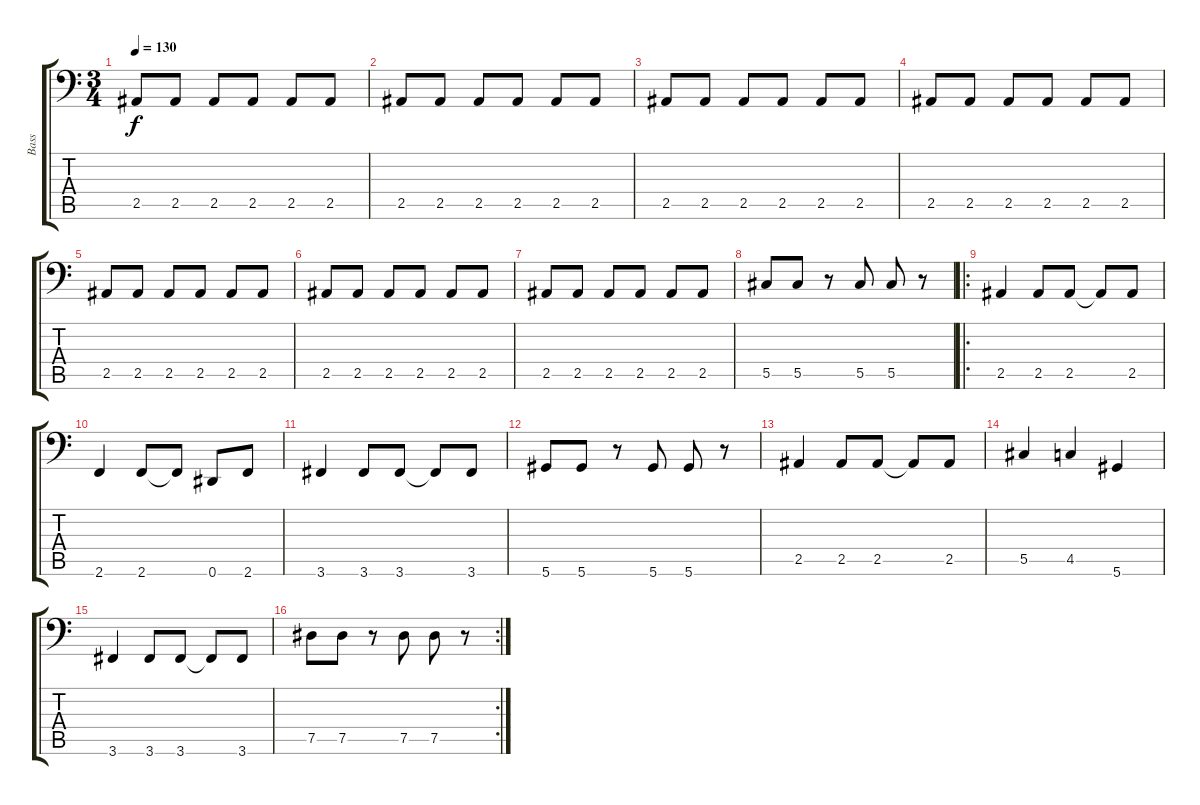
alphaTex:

\track ("Bass" "Bass") {instrument electricbassfinger}
\staff {score tabs}
\tuning (Eb3 Bb2 Gb2 Db2 Ab1 Eb1) {hide}
\ts (3 4)
\tempo 130
\clef f4
\ks c
2.5.8{dy f instrument electricbassfinger} 2.5.8 2.5.8 2.5.8 2.5.8 2.5.8 |
2.5.8 2.5.8 2.5.8 2.5.8 2.5.8 2.5.8 |
2.5.8 2.5.8 2.5.8 2.5.8 2.5.8 2.5.8 |
2.5.8 2.5.8 2.5.8 2.5.8 2.5.8 2.5.8 |
2.5.8 2.5.8 2.5.8 2.5.8 2.5.8 2.5.8 |
2.5.8 2.5.8 2.5.8 2.5.8 2.5.8 2.5.8 |
2.5.8 2.5.8 2.5.8 2.5.8 2.5.8 2.5.8 |
5.5.8 5.5.8 r.8 5.5.8 5.5.8 r.8 |
\ro
2.5.4 2.5.8 2.5.8 2.5{t}.8 2.5.8 |
2.6.4 2.6.8 2.6{t}.8 0.6.8 2.6.8 |
3.6.4 3.6.8 3.6.8 3.6{t}.8 3.6.8 |
5.6.8 5.6.8 r.8 5.6.8 5.6.8 r.8 |
2.5.4 2.5.8 2.5.8 2.5{t}.8 2.5.8 |
5.5.4 4.5.4 5.6.4 |
3.6.4 3.6.8 3.6.8 3.6{t}.8 3.6.8 |
\rc 2
7.5.8 7.5.8 r.8 7.5.8 7.5.8 r.8
